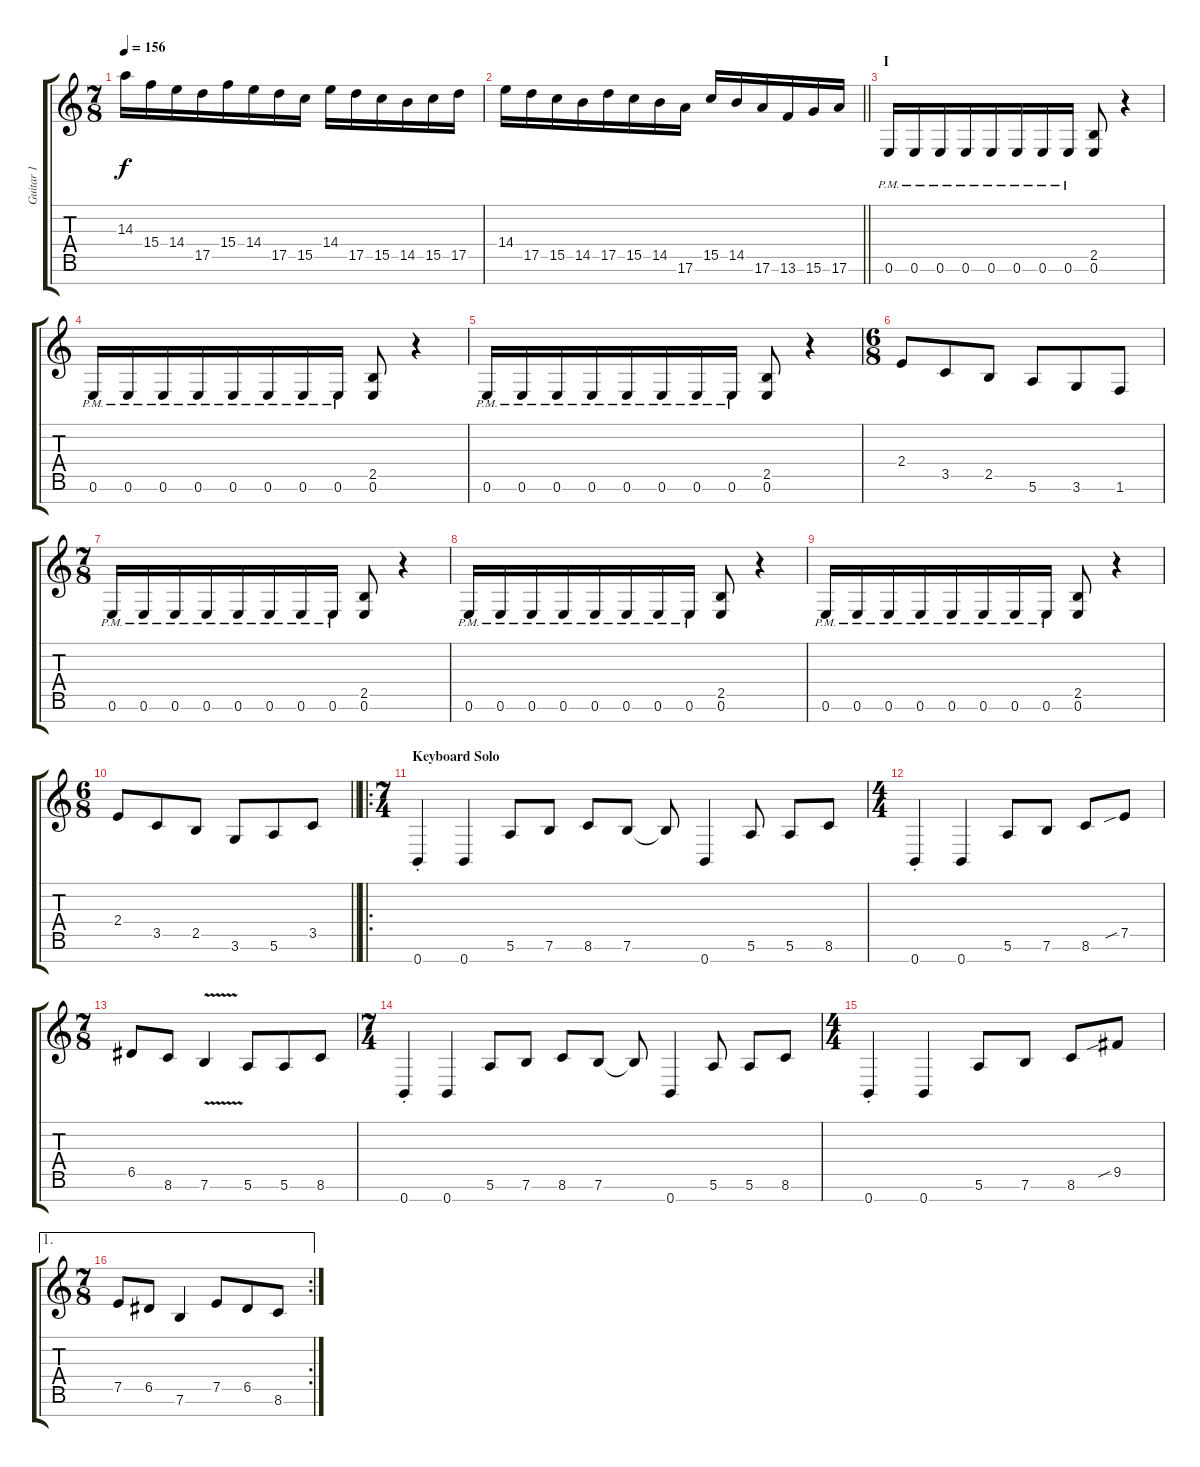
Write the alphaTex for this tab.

\track ("Guitar 1" "Guitar 1") {instrument distortionguitar}
\staff {score tabs}
\tuning (E4 B3 G3 D3 A2 E2 B1) {hide}
\ts (7 8)
\tempo 156
\clef g2
\ks c
14.3.16{dy f} 15.4.16 14.4.16 17.5.16 15.4.16 14.4.16 17.5.16 15.5.16 14.4.16 17.5.16 15.5.16 14.5.16 15.5.16 17.5.16 |
\barLineRight lightlight
14.4.16 17.5.16 15.5.16 14.5.16 17.5.16 15.5.16 14.5.16 17.6.16 15.5.16 14.5.16 17.6.16 13.6.16 15.6.16 17.6.16 |
\section ("" "I")
0.6{pm}.16 0.6{pm}.16 0.6{pm}.16 0.6{pm}.16 0.6{pm}.16 0.6{pm}.16 0.6{pm}.16 0.6{pm}.16 (2.5 0.6).8 r.4 |
0.6{pm}.16 0.6{pm}.16 0.6{pm}.16 0.6{pm}.16 0.6{pm}.16 0.6{pm}.16 0.6{pm}.16 0.6{pm}.16 (2.5 0.6).8 r.4 |
0.6{pm}.16 0.6{pm}.16 0.6{pm}.16 0.6{pm}.16 0.6{pm}.16 0.6{pm}.16 0.6{pm}.16 0.6{pm}.16 (2.5 0.6).8 r.4 |
\ts (6 8)
2.4.8 3.5.8 2.5.8 5.6.8 3.6.8 1.6.8 |
\ts (7 8)
0.6{pm}.16 0.6{pm}.16 0.6{pm}.16 0.6{pm}.16 0.6{pm}.16 0.6{pm}.16 0.6{pm}.16 0.6{pm}.16 (2.5 0.6).8 r.4 |
0.6{pm}.16 0.6{pm}.16 0.6{pm}.16 0.6{pm}.16 0.6{pm}.16 0.6{pm}.16 0.6{pm}.16 0.6{pm}.16 (2.5 0.6).8 r.4 |
0.6{pm}.16 0.6{pm}.16 0.6{pm}.16 0.6{pm}.16 0.6{pm}.16 0.6{pm}.16 0.6{pm}.16 0.6{pm}.16 (2.5 0.6).8 r.4 |
\ts (6 8)
\barLineRight lightlight
2.4.8 3.5.8 2.5.8 3.6.8 5.6.8 3.5.8 |
\ro
\ts (7 4)
\section ("" "Keyboard Solo")
0.7{st}.4 0.7.4 5.6.8 7.6.8 8.6.8 7.6.8 7.6{t}.8 0.7.4 5.6.8 5.6.8 8.6.8 |
\ts (4 4)
0.7{st}.4 0.7.4 5.6.8 7.6.8 8.6.8 7.5{sib}.8 |
\ts (7 8)
6.5.8 8.6.8 7.6{v}.4 5.6.8 5.6.8 8.6.8 |
\ts (7 4)
0.7{st}.4 0.7.4 5.6.8 7.6.8 8.6.8 7.6.8 7.6{t}.8 0.7.4 5.6.8 5.6.8 8.6.8 |
\ts (4 4)
0.7{st}.4 0.7.4 5.6.8 7.6.8 8.6.8 9.5{sib}.8 |
\ae 1
\rc 2
\ts (7 8)
7.5.8 6.5.8 7.6.4 7.5.8 6.5.8 8.6.8
